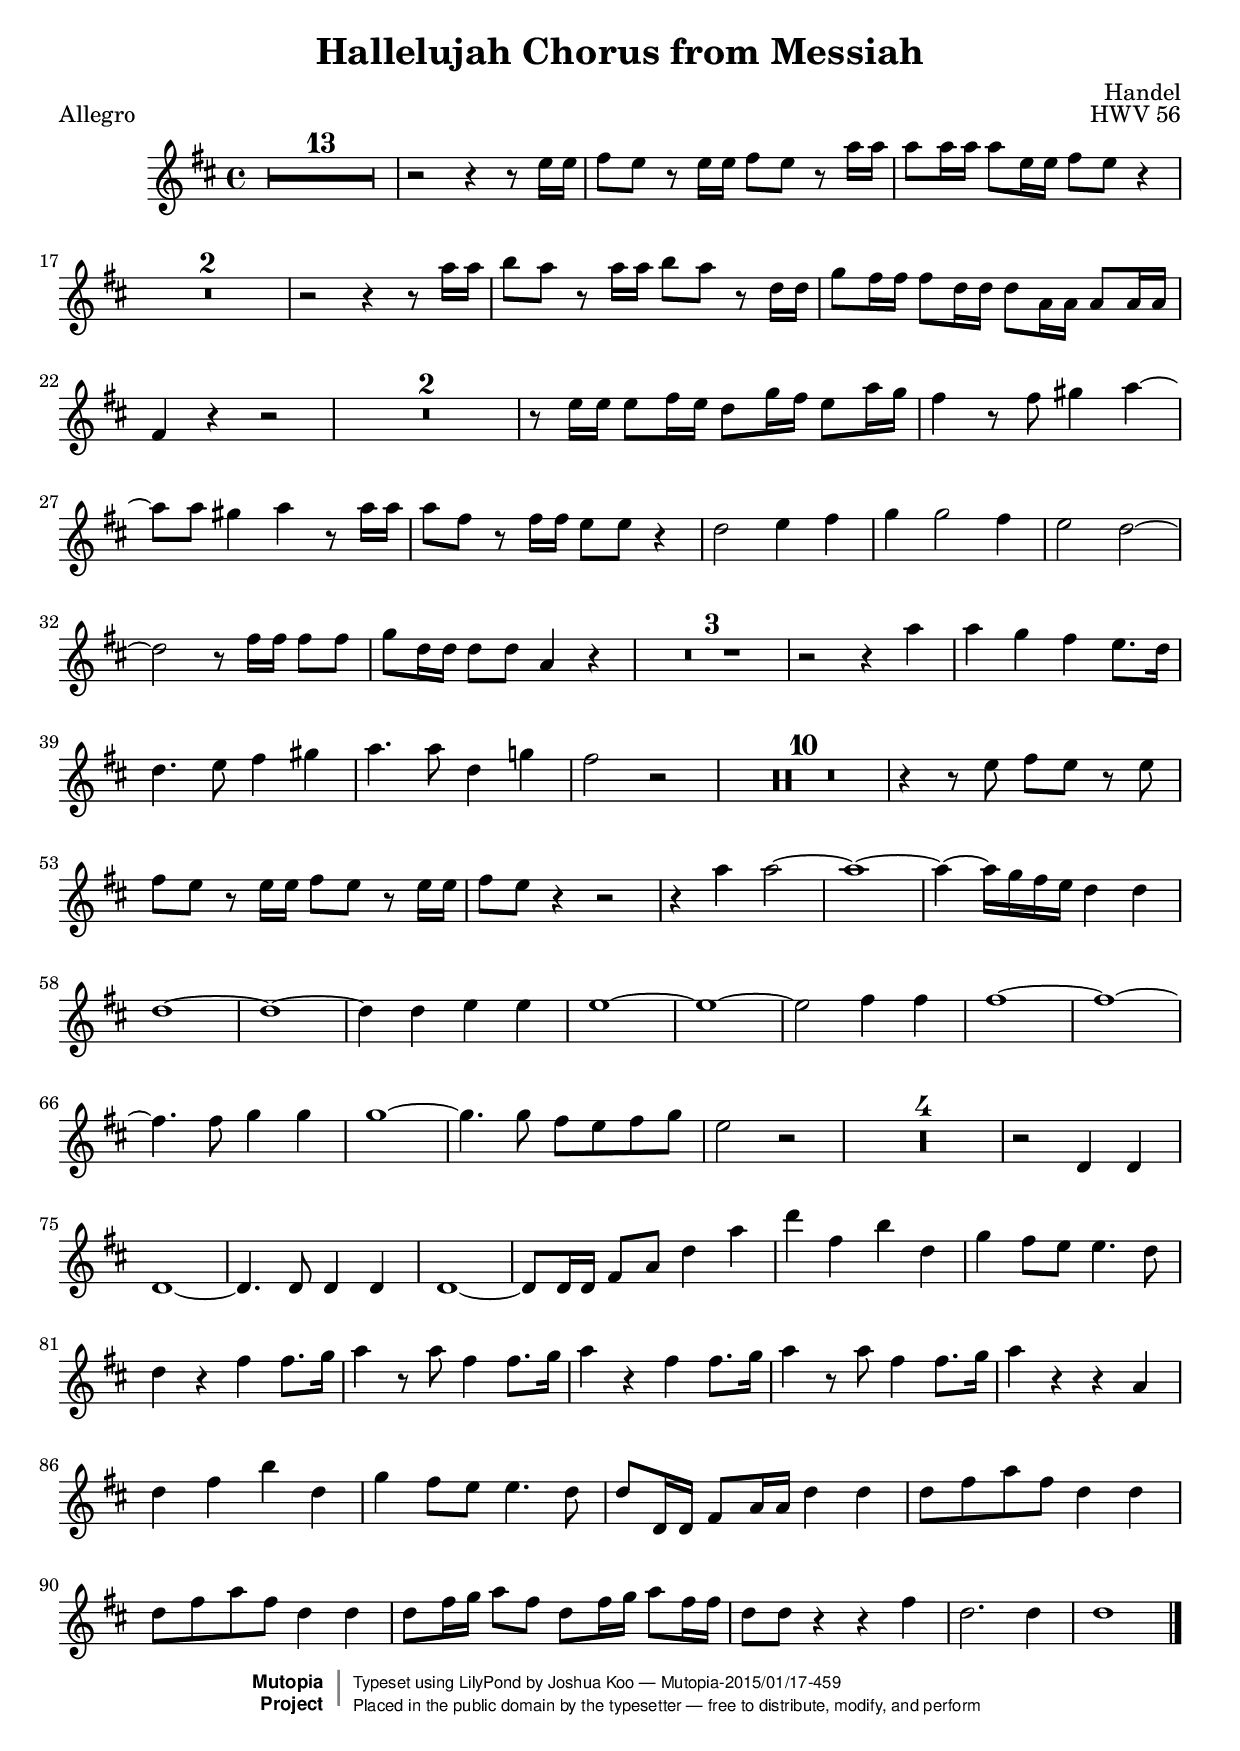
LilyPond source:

\version "2.19.15"
\version "2.19.15"
\include "header.ly"


trumpetI = 
 
\relative c'' {
\key d \major
\time 4/4  
  %
  \set Score.skipBars = ##t 
  R1*13  |
  r2 r4 r8 e16 e |
  % 15
  fis8 e r8 e16 e fis8 e r8 a16 a |
  % 16
  a8 a16 a a8 e16 e fis8 e r4 |
  R1*2 | r2 r4 r8 a16 a |
  % 20
  b8 a r8 a16 a b8 a r8 d,16 d |
  % 21
  g8 fis16 fis fis8 d16 d d8 a16 a a8 a16 a |
  % 22
  fis4 r4 r2 |R1 * 2 | r8 e'16 e e8 fis16 e d8 g16 fis e8 a16 g |
  % 26
  fis4 r8 fis gis4 a~ | a8 a gis4 a r8 a16 a |
  % 28
  a8 fis r8 fis16 fis e8 e r4 |
  % 29
  %\-solo
  d2 e4 fis |
  % 30
  g g2 fis4 |
  % 31
  e2 d ~ | d r8 fis16 fis fis8 fis |
  % 33
  g d16 d d8 d a4 r |
  R1*3 |
  r2 r4 a'4 |
  % 38
  a g fis e8. d16 |
  % 39
  d4. e8 fis4 gis4 |
  % 40
  a4. a8 d,4 g!4 |
  % 41
  fis2 r2 |
  R1*10|
  r4 r8 e8 fis e r8 e |
  % 53
  fis e r8 e16 e fis8 e r8 e16 e |
  % 54
  fis8 e r4 r2 |
  r4 a a2~ |
  a1~ |
  a4 ~ a16 g16 fis e d4 d |
  % 58
  d1 ~ |
  d1 ~ |
  d4 d e e |
  % 61
  e1~|
  e ~|
  e2 fis4 fis |
  % 64
  fis1~ |
  fis~ |
  fis4. fis8 g4 g |
  % 67
  g1 ~ |
  g4. g8 fis e fis g |
  % 69
  e2 r |
  R1*4 |
  r2 d,4 d |
  % 75
  d1~ |
  d4. d8 d4 d4 |
  % 77
  d1~ |
  d8 d16 d fis8 a d4 a'4 |
  % 79
  d4 fis,4 b4 d,4 |
  % 80
  g4 fis8 e e4. d8 |
  % 81
  d4 r4  fis4 fis8. g16 |
  % 82
  a4 r8 a fis4 fis8. g16 |
  % 83
  a4  r fis4 fis8. g16 |
  % 84
  a4 r8 a8 fis4 fis8. g16 |
  % 85
  a4 r4 r a,4 |
  % 86
  d4 fis4 b4 d,4 |
  % 87
  g4 fis8 e e4. d8 |
  % 88
  d d,16 d fis8 a16 a d4 d4 |
  % 89
  d8 fis a fis d4 d4 |
  % 90
  d8 fis a fis d4 d4 |
  % 91
  d8 fis16 g a8 fis d fis16 g a8 fis16 fis |
  % 92
  d8 d r4 r4 fis4 |
  % 93
  d2. d4 |
  % 94
  d1 \bar "|." 
}


\score {
  <<
    \context Staff=Trumpeti \trumpetI
  >>
  
}
